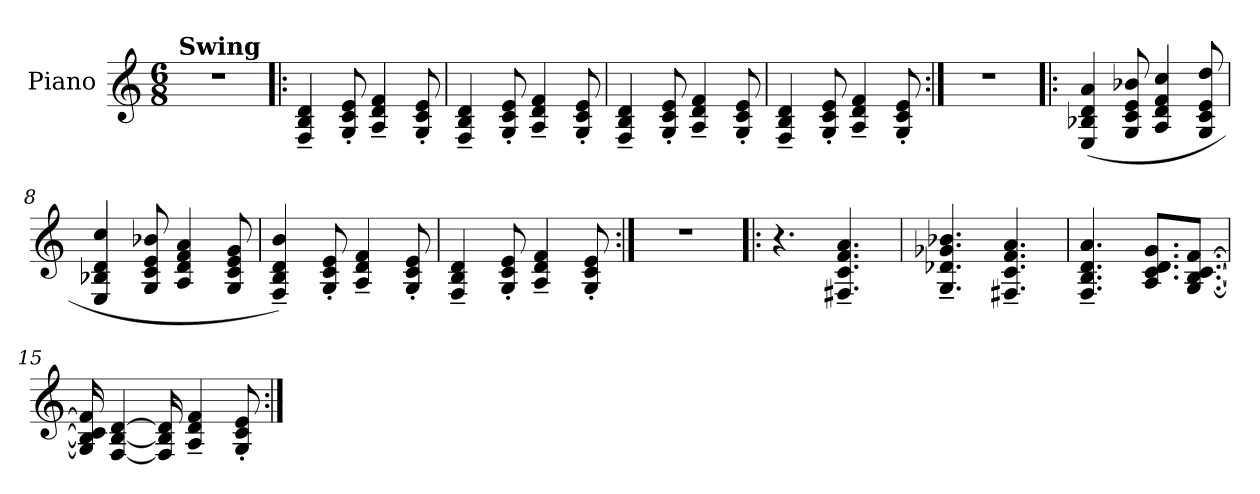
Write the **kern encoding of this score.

**kern
*part1
*staff1
*I"Piano
*I'Pno.
*clefG2
*k[]
*M6/8
*MM60
=1
!LO:TX:B:t=Swing
2.r
=2!|:
4F/~ 4B/~ 4d/~
8G/' 8c/' 8e/'
4A/~ 4d/~ 4f/~
8G/' 8c/' 8e/'
=3
4F/~ 4B/~ 4d/~
8G/' 8c/' 8e/'
4A/~ 4d/~ 4f/~
8G/' 8c/' 8e/'
=4
4F/~ 4B/~ 4d/~
8G/' 8c/' 8e/'
4A/~ 4d/~ 4f/~
8G/' 8c/' 8e/'
=5
4F/~ 4B/~ 4d/~
8G/' 8c/' 8e/'
4A/~ 4d/~ 4f/~
8G/' 8c/' 8e/'
!!LO:LB:g=z
=6:|!
2.r
=7!|:
(>4E/ 4B-X/ 4d/ 4a/
8G/ 8c/ 8e/ 8b-X/
4A/ 4d/ 4f/ 4cc/
8G/ 8c/ 8e/ 8dd/
=8
4E/ 4B-X/ 4d/ 4cc/
8G/ 8c/ 8e/ 8b-X/
4A/ 4d/ 4f/ 4a/
8G/ 8c/ 8e/ 8g/
=9
4F/~ 4B/~ 4d/~ 4b/~)
8G/' 8c/' 8e/'
4A/~ 4d/~ 4f/~
8G/' 8c/' 8e/'
=10
4F/~ 4B/~ 4d/~
8G/' 8c/' 8e/'
4A/~ 4d/~ 4f/~
8G/' 8c/' 8e/'
!!LO:LB:g=z
=11:|!
2.r
=12!|:
4.r
4.F#X/~ 4.c/~ 4.f/~ 4.a/~
=13
4.G/~ 4.d-X/~ 4.g-X/~ 4.b-X/~
4.F#X/~ 4.c/~ 4.f/~ 4.a/~
=14
4.F/~ 4.B/~ 4.d/~ 4.a/~
8.A/ 8.c/ 8.d/ 8.g/L
[8.G/ [8.B/ [8.c/ [8.f/J
=15
16G/] 16B/] 16c/] 16f/]
[4F/ [4B/ [4d/
16F/] 16B/] 16d/]
4A/~ 4d/~ 4f/~
8G/' 8c/' 8e/'
=:|!
*-
